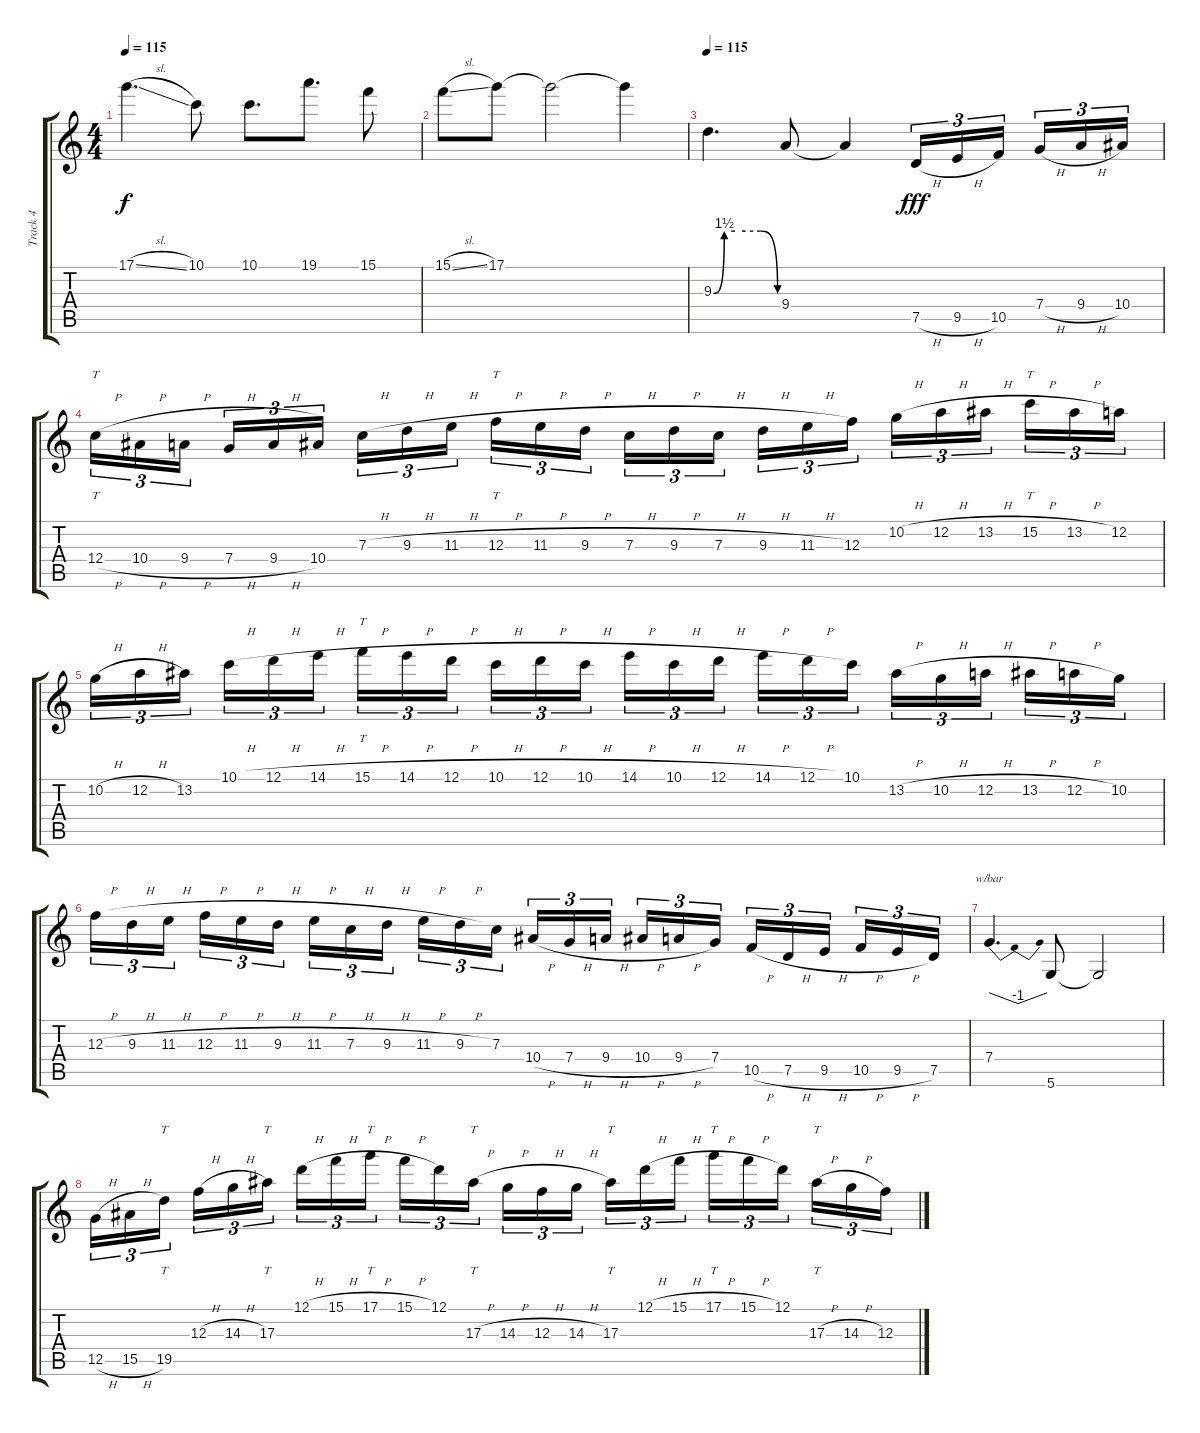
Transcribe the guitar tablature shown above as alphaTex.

\track ("Track 4" "Track 4") {instrument acousticguitarsteel}
\staff {score tabs}
\tuning (D4 A3 F3 C3 G2 D2) {hide}
\ts (4 4)
\tempo 115
\clef g2
\ks c
17.1{sl}.4{d dy f} 10.1.8 10.1.8{d} 19.1.8{d} 15.1.8 |
15.1{sl}.8 17.1.8 17.1{t}.2 17.1{t}.4 |
\tempo 115
9.3{be (custom 0 0 10 6 20 6 30 6 44 6 60 0)}.4{d} 9.4.8 9.4{t}.4 7.5{h}.16{tu (3 2) dy fff} 9.5{h}.16{tu (3 2)} 10.5.16{tu (3 2) beam splitsecondary} 7.4{h}.16{tu (3 2)} 9.4{h}.16{tu (3 2)} 10.4.16{tu (3 2)} |
12.4{h}.16{tt tu (3 2)} 10.4{h}.16{tu (3 2)} 9.4{h}.16{tu (3 2) beam splitsecondary} 7.4{h}.16{tu (3 2)} 9.4{h}.16{tu (3 2)} 10.4.16{tu (3 2)} 7.3{h}.16{tu (3 2)} 9.3{h}.16{tu (3 2)} 11.3{h}.16{tu (3 2) beam splitsecondary} 12.3{h}.16{tt tu (3 2)} 11.3{h}.16{tu (3 2)} 9.3{h}.16{tu (3 2)} 7.3{h}.16{tu (3 2)} 9.3{h}.16{tu (3 2)} 7.3{h}.16{tu (3 2) beam splitsecondary} 9.3{h}.16{tu (3 2)} 11.3{h}.16{tu (3 2)} 12.3.16{tu (3 2)} 10.2{h}.16{tu (3 2)} 12.2{h}.16{tu (3 2)} 13.2{h}.16{tu (3 2) beam splitsecondary} 15.2{h}.16{tt tu (3 2)} 13.2{h}.16{tu (3 2)} 12.2.16{tu (3 2)} |
10.2{h}.16{tu (3 2)} 12.2{h}.16{tu (3 2)} 13.2.16{tu (3 2) beam splitsecondary} 10.1{h}.16{tu (3 2)} 12.1{h}.16{tu (3 2)} 14.1{h}.16{tu (3 2)} 15.1{h}.16{tt tu (3 2)} 14.1{h}.16{tu (3 2)} 12.1{h}.16{tu (3 2) beam splitsecondary} 10.1{h}.16{tu (3 2)} 12.1{h}.16{tu (3 2)} 10.1{h}.16{tu (3 2)} 14.1{h}.16{tu (3 2)} 10.1{h}.16{tu (3 2)} 12.1{h}.16{tu (3 2) beam splitsecondary} 14.1{h}.16{tu (3 2)} 12.1{h}.16{tu (3 2)} 10.1.16{tu (3 2)} 13.2{h}.16{tu (3 2)} 10.2{h}.16{tu (3 2)} 12.2{h}.16{tu (3 2) beam splitsecondary} 13.2{h}.16{tu (3 2)} 12.2{h}.16{tu (3 2)} 10.2.16{tu (3 2)} |
12.3{h}.16{tu (3 2)} 9.3{h}.16{tu (3 2)} 11.3{h}.16{tu (3 2) beam splitsecondary} 12.3{h}.16{tu (3 2)} 11.3{h}.16{tu (3 2)} 9.3{h}.16{tu (3 2)} 11.3{h}.16{tu (3 2)} 7.3{h}.16{tu (3 2)} 9.3{h}.16{tu (3 2) beam splitsecondary} 11.3{h}.16{tu (3 2)} 9.3{h}.16{tu (3 2)} 7.3.16{tu (3 2)} 10.4{h}.16{tu (3 2)} 7.4{h}.16{tu (3 2)} 9.4{h}.16{tu (3 2) beam splitsecondary} 10.4{h}.16{tu (3 2)} 9.4{h}.16{tu (3 2)} 7.4.16{tu (3 2)} 10.5{h}.16{tu (3 2)} 7.5{h}.16{tu (3 2)} 9.5{h}.16{tu (3 2) beam splitsecondary} 10.5{h}.16{tu (3 2)} 9.5{h}.16{tu (3 2)} 7.5.16{tu (3 2)} |
7.4.4{d tbe (dip default 0 0 30 -4 60 0)} 5.6.8 5.6{t}.2 |
12.5{h}.16{tu (3 2)} 15.5{h}.16{tu (3 2)} 19.5.16{tt tu (3 2) beam splitsecondary} 12.3{h}.16{tu (3 2)} 14.3{h}.16{tu (3 2)} 17.3.16{tt tu (3 2)} 12.1{h}.16{tu (3 2)} 15.1{h}.16{tu (3 2)} 17.1{h}.16{tt tu (3 2) beam splitsecondary} 15.1{h}.16{tu (3 2)} 12.1.16{tu (3 2)} 17.3{h}.16{tt tu (3 2)} 14.3{h}.16{tu (3 2)} 12.3{h}.16{tu (3 2)} 14.3{h}.16{tu (3 2) beam splitsecondary} 17.3.16{tt tu (3 2)} 12.1{h}.16{tu (3 2)} 15.1{h}.16{tu (3 2)} 17.1{h}.16{tt tu (3 2)} 15.1{h}.16{tu (3 2)} 12.1.16{tu (3 2) beam splitsecondary} 17.3{h}.16{tt tu (3 2)} 14.3{h}.16{tu (3 2)} 12.3.16{tu (3 2)}
